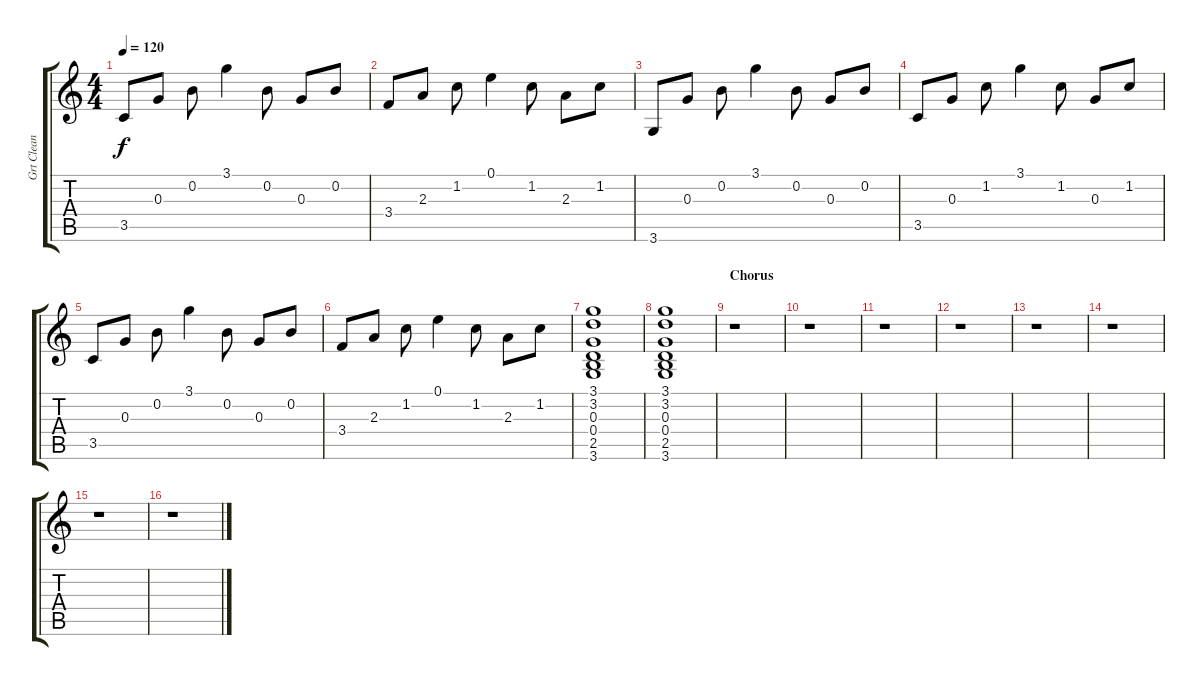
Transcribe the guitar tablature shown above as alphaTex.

\track ("Grt Clean" "Grt Clean") {instrument electricguitarjazz}
\staff {score tabs}
\tuning (E4 B3 G3 D3 A2 E2) {hide}
\ts (4 4)
\tempo 120
\clef g2
\ks c
3.5.8{dy f} 0.3.8 0.2.8 3.1.4 0.2.8 0.3.8 0.2.8 |
3.4.8 2.3.8 1.2.8 0.1.4 1.2.8 2.3.8 1.2.8 |
3.6.8 0.3.8 0.2.8 3.1.4 0.2.8 0.3.8 0.2.8 |
3.5.8 0.3.8 1.2.8 3.1.4 1.2.8 0.3.8 1.2.8 |
3.5.8 0.3.8 0.2.8 3.1.4 0.2.8 0.3.8 0.2.8 |
3.4.8 2.3.8 1.2.8 0.1.4 1.2.8 2.3.8 1.2.8 |
(3.1 3.2 0.3 0.4 2.5 3.6).1 |
(3.1 3.2 0.3 0.4 2.5 3.6).1 |
\section ("" "Chorus")
r.1 |
r.1 |
r.1 |
r.1 |
r.1 |
r.1 |
r.1 |
r.1
